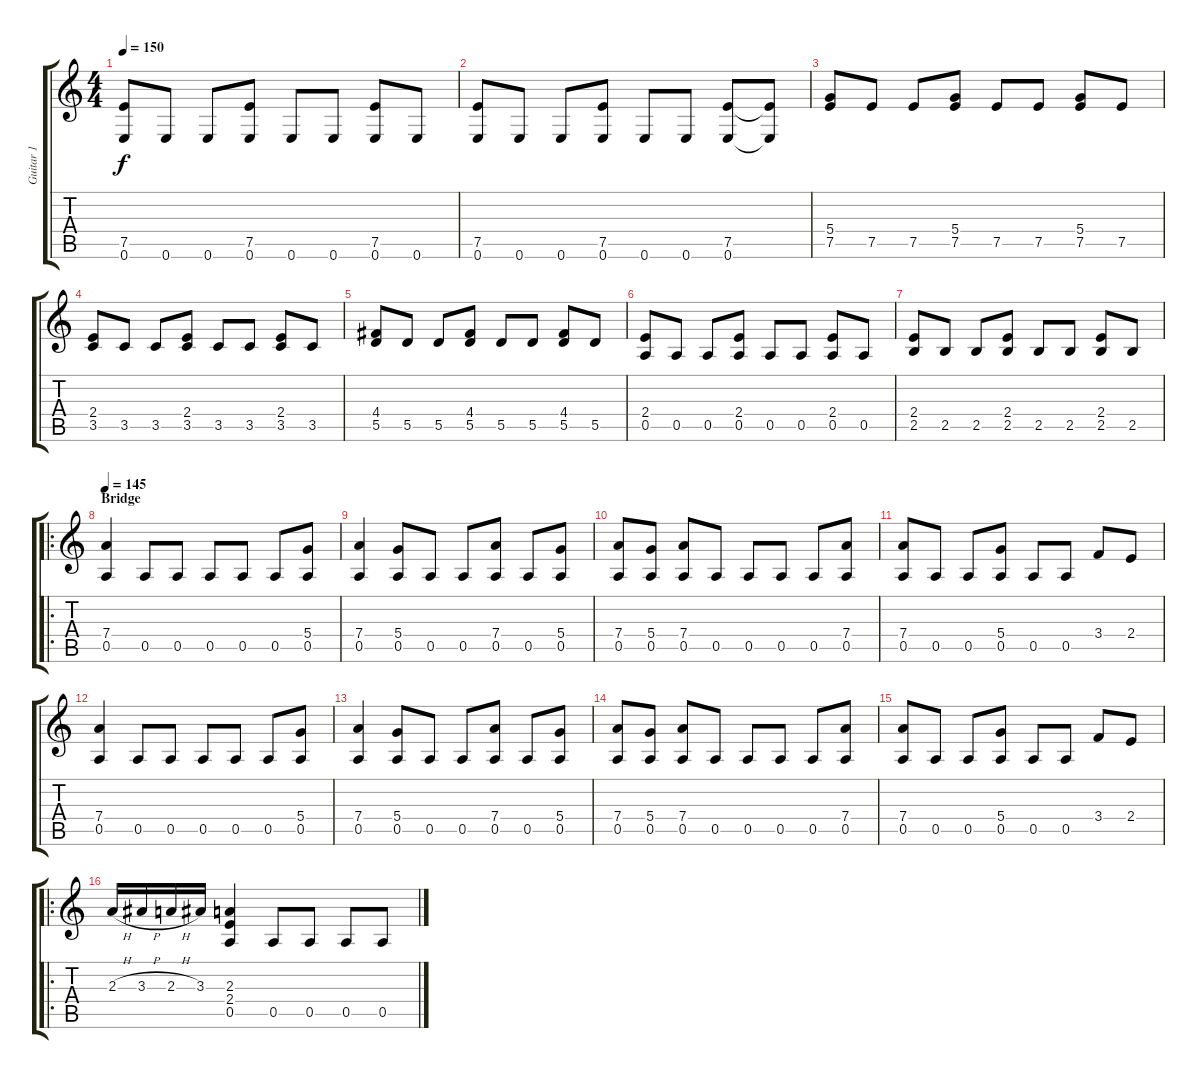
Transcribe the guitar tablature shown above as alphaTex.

\track ("Guitar 1" "Guitar 1") {instrument overdrivenguitar}
\staff {score tabs}
\tuning (E4 B3 G3 D3 A2 E2) {hide}
\ts (4 4)
\tempo 150
\clef g2
\ks c
(7.5 0.6).8{dy f} 0.6.8 0.6.8 (7.5 0.6).8 0.6.8 0.6.8 (7.5 0.6).8 0.6.8 |
(7.5 0.6).8 0.6.8 0.6.8 (7.5 0.6).8 0.6.8 0.6.8 (7.5 0.6).8 (7.5{t} 0.6{t}).8 |
(5.4 7.5).8 7.5.8 7.5.8 (5.4 7.5).8 7.5.8 7.5.8 (5.4 7.5).8 7.5.8 |
(2.4 3.5).8 3.5.8 3.5.8 (2.4 3.5).8 3.5.8 3.5.8 (2.4 3.5).8 3.5.8 |
(4.4 5.5).8 5.5.8 5.5.8 (4.4 5.5).8 5.5.8 5.5.8 (4.4 5.5).8 5.5.8 |
(2.4 0.5).8 0.5.8 0.5.8 (2.4 0.5).8 0.5.8 0.5.8 (2.4 0.5).8 0.5.8 |
(2.4 2.5).8 2.5.8 2.5.8 (2.4 2.5).8 2.5.8 2.5.8 (2.4 2.5).8 2.5.8 |
\ro
\section ("" "Bridge")
\tempo 145
(7.4 0.5).4 0.5.8 0.5.8 0.5.8 0.5.8 0.5.8 (5.4 0.5).8 |
(7.4 0.5).4 (5.4 0.5).8 0.5.8 0.5.8 (7.4 0.5).8 0.5.8 (5.4 0.5).8 |
(7.4 0.5).8 (5.4 0.5).8 (7.4 0.5).8 0.5.8 0.5.8 0.5.8 0.5.8 (7.4 0.5).8 |
(7.4 0.5).8 0.5.8 0.5.8 (5.4 0.5).8 0.5.8 0.5.8 3.4.8 2.4.8 |
(7.4 0.5).4 0.5.8 0.5.8 0.5.8 0.5.8 0.5.8 (5.4 0.5).8 |
(7.4 0.5).4 (5.4 0.5).8 0.5.8 0.5.8 (7.4 0.5).8 0.5.8 (5.4 0.5).8 |
(7.4 0.5).8 (5.4 0.5).8 (7.4 0.5).8 0.5.8 0.5.8 0.5.8 0.5.8 (7.4 0.5).8 |
(7.4 0.5).8 0.5.8 0.5.8 (5.4 0.5).8 0.5.8 0.5.8 3.4.8 2.4.8 |
\ro
2.3{h}.16 3.3{h}.16 2.3{h}.16 3.3.16 (2.3 2.4 0.5).4 0.5.8 0.5.8 0.5.8 0.5.8
